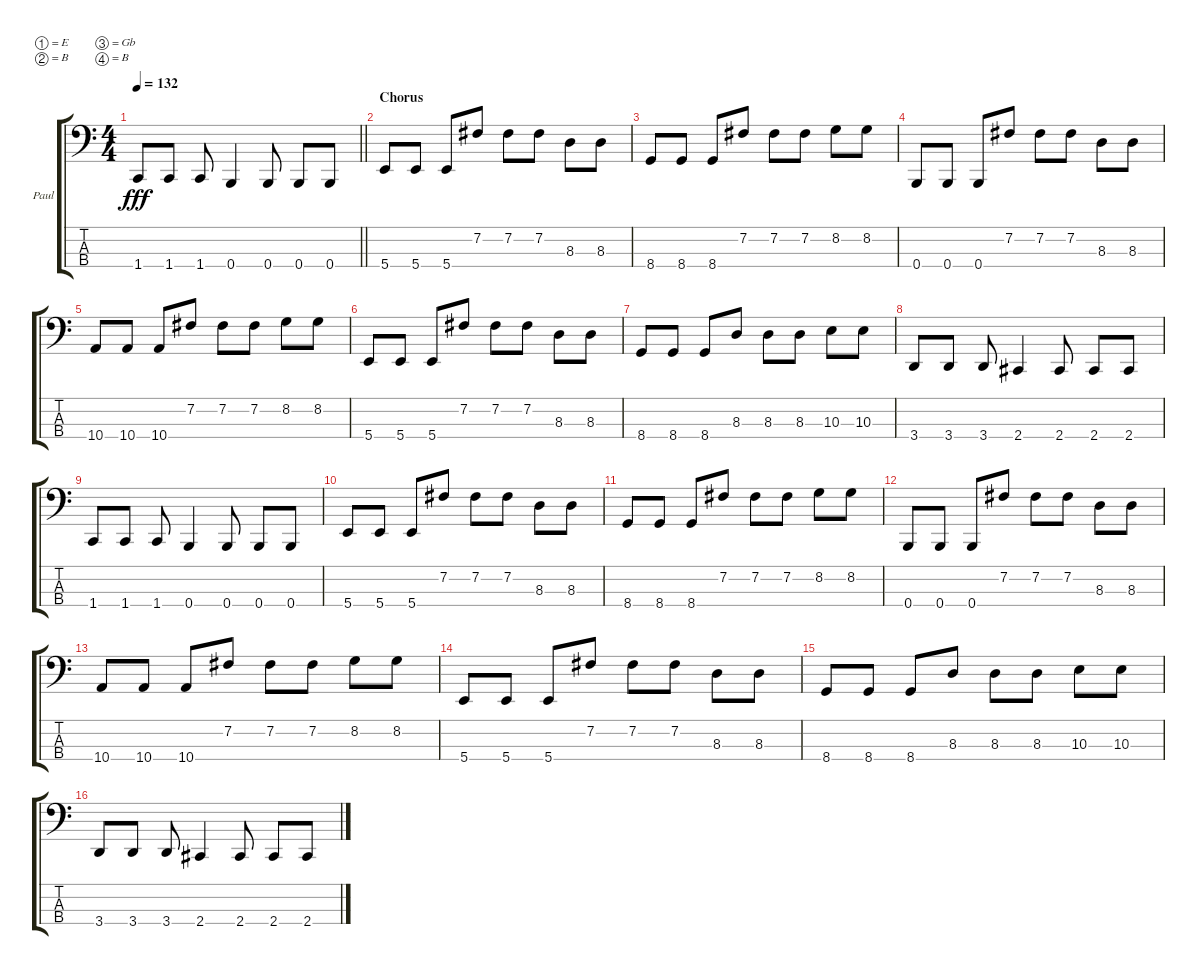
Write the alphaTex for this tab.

\bracketExtendMode groupsimilarinstruments
\firstSystemTrackNameOrientation horizontal
\otherSystemsTrackNameOrientation horizontal
\track ("Paul Gray" "Paul") {instrument electricbassfinger}
\staff {score tabs}
\tuning (E2 B1 Gb1 B0)
\ts (4 4)
\tempo 132
\clef f4
\barLineRight lightlight
\ks c
1.4.8{dy fff} 1.4.8 1.4.8 0.4.4 0.4.8 0.4.8 0.4.8 |
\section ("" "Chorus")
5.4.8 5.4.8 5.4.8 7.2.8 7.2.8 7.2.8 8.3.8 8.3.8 |
8.4.8 8.4.8 8.4.8 7.2.8 7.2.8 7.2.8 8.2.8 8.2.8 |
0.4.8 0.4.8 0.4.8 7.2.8 7.2.8 7.2.8 8.3.8 8.3.8 |
10.4.8 10.4.8 10.4.8 7.2.8 7.2.8 7.2.8 8.2.8 8.2.8 |
5.4.8 5.4.8 5.4.8 7.2.8 7.2.8 7.2.8 8.3.8 8.3.8 |
8.4.8 8.4.8 8.4.8 8.3.8 8.3.8 8.3.8 10.3.8 10.3.8 |
3.4.8 3.4.8 3.4.8 2.4.4 2.4.8 2.4.8 2.4.8 |
1.4.8 1.4.8 1.4.8 0.4.4 0.4.8 0.4.8 0.4.8 |
5.4.8 5.4.8 5.4.8 7.2.8 7.2.8 7.2.8 8.3.8 8.3.8 |
8.4.8 8.4.8 8.4.8 7.2.8 7.2.8 7.2.8 8.2.8 8.2.8 |
0.4.8 0.4.8 0.4.8 7.2.8 7.2.8 7.2.8 8.3.8 8.3.8 |
10.4.8 10.4.8 10.4.8 7.2.8 7.2.8 7.2.8 8.2.8 8.2.8 |
5.4.8 5.4.8 5.4.8 7.2.8 7.2.8 7.2.8 8.3.8 8.3.8 |
8.4.8 8.4.8 8.4.8 8.3.8 8.3.8 8.3.8 10.3.8 10.3.8 |
3.4.8 3.4.8 3.4.8 2.4.4 2.4.8 2.4.8 2.4.8
